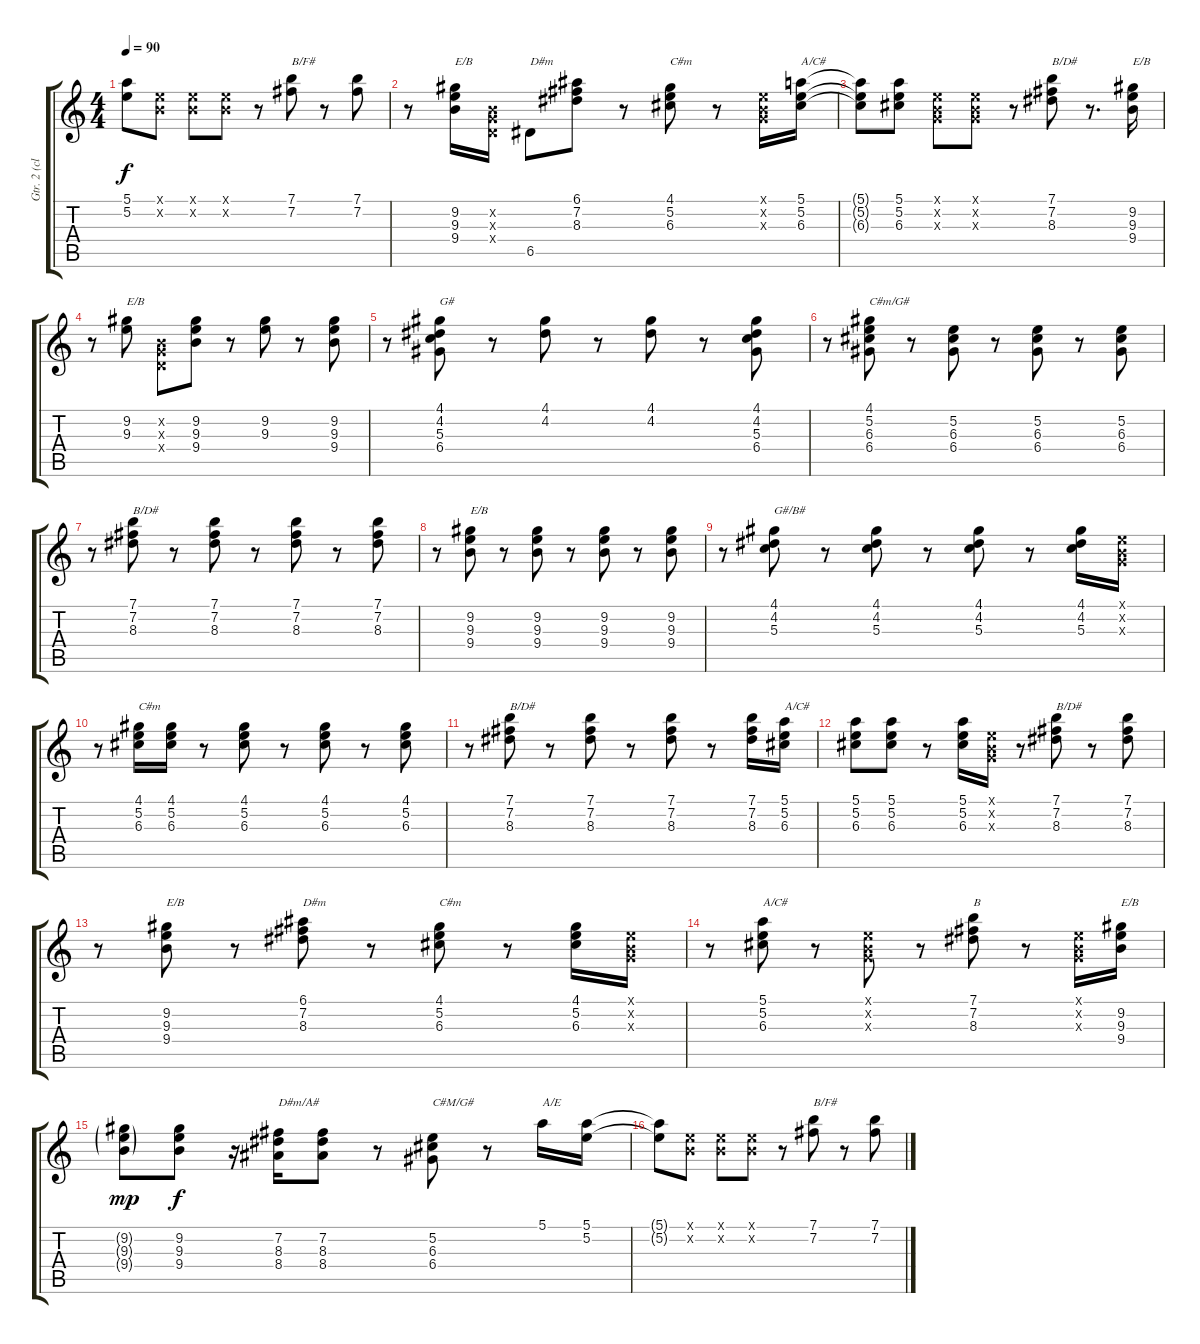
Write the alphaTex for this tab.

\track ("Gtr. 2 (clean)" "Gtr. 2 (cl") {instrument electricguitarclean}
\staff {score tabs}
\tuning (E4 B3 G3 D3 A2 E2) {hide}
\ts (4 4)
\tempo 90
\clef g2
\ks c
(5.1{t} 5.2{t}).8{dy f} (0.1{x} 0.2{x}).8 (0.1{x} 0.2{x}).8 (0.1{x} 0.2{x}).8 r.8 (7.1 7.2).8{txt "B/F#"} r.8 (7.1 7.2).8 |
r.8 (9.2 9.3 9.4).16{txt "E/B"} (0.2{x} 0.3{x} 0.4{x}).16 6.5.8{txt "D#m"} (6.1 7.2 8.3).8 r.8 (4.1 5.2 6.3).8{txt "C#m"} r.8 (0.1{x} 0.2{x} 0.3{x}).16 (5.1 5.2 6.3).16{txt "A/C#"} |
(5.1{t} 5.2{t} 6.3{t}).8 (5.1 5.2 6.3).8 (0.1{x} 0.2{x} 0.3{x}).8 (0.1{x} 0.2{x} 0.3{x}).8 r.8 (7.1 7.2 8.3).8{txt "B/D#"} r.8{d} (9.2 9.3 9.4).16{txt "E/B"} |
r.8 (9.2 9.3).8{txt "E/B"} (0.2{x} 0.3{x} 0.4{x}).8 (9.2 9.3 9.4).8 r.8 (9.2 9.3).8 r.8 (9.2 9.3 9.4).8 |
r.8 (4.1 4.2 5.3 6.4).8{txt "G#"} r.8 (4.1 4.2).8 r.8 (4.1 4.2).8 r.8 (4.1 4.2 5.3 6.4).8 |
r.8 (4.1 5.2 6.3 6.4).8{txt "C#m/G#"} r.8 (5.2 6.3 6.4).8 r.8 (5.2 6.3 6.4).8 r.8 (5.2 6.3 6.4).8 |
r.8 (7.1 7.2 8.3).8{txt "B/D#"} r.8 (7.1 7.2 8.3).8 r.8 (7.1 7.2 8.3).8 r.8 (7.1 7.2 8.3).8 |
r.8 (9.2 9.3 9.4).8{txt "E/B"} r.8 (9.2 9.3 9.4).8 r.8 (9.2 9.3 9.4).8 r.8 (9.2 9.3 9.4).8 |
r.8 (4.1 4.2 5.3).8{txt "G#/B#"} r.8 (4.1 4.2 5.3).8 r.8 (4.1 4.2 5.3).8 r.8 (4.1 4.2 5.3).16 (0.1{x} 0.2{x} 0.3{x}).16 |
r.8 (4.1 5.2 6.3).16{txt "C#m"} (4.1 5.2 6.3).16 r.8 (4.1 5.2 6.3).8 r.8 (4.1 5.2 6.3).8 r.8 (4.1 5.2 6.3).8 |
r.8 (7.1 7.2 8.3).8{txt "B/D#"} r.8 (7.1 7.2 8.3).8 r.8 (7.1 7.2 8.3).8 r.8 (7.1 7.2 8.3).16 (5.1 5.2 6.3).16{txt "A/C#"} |
(5.1 5.2 6.3).8 (5.1 5.2 6.3).8 r.8 (5.1 5.2 6.3).16 (0.1{x} 0.2{x} 0.3{x}).16 r.8 (7.1 7.2 8.3).8{txt "B/D#"} r.8 (7.1 7.2 8.3).8 |
r.8 (9.2 9.3 9.4).8{txt "E/B"} r.8 (6.1 7.2 8.3).8{txt "D#m"} r.8 (4.1 5.2 6.3).8{txt "C#m"} r.8 (4.1 5.2 6.3).16 (0.1{x} 0.2{x} 0.3{x}).16 |
r.8 (5.1 5.2 6.3).8{txt "A/C#"} r.8 (0.1{x} 0.2{x} 0.3{x}).8 r.8 (7.1 7.2 8.3).8{txt "B"} r.8 (0.1{x} 0.2{x} 0.3{x}).16 (9.2 9.3 9.4).16{txt "E/B"} |
(9.2{g} 9.3{g} 9.4{g}).8{dy mp} (9.2 9.3 9.4).8{dy f} r.16 (7.2 8.3 8.4).16{txt "D#m/A#"} (7.2 8.3 8.4).8 r.8 (5.2 6.3 6.4).8{txt "C#M/G#"} r.8 5.1.16{txt "A/E"} (5.1 5.2).16 |
(5.1{t} 5.2{t}).8 (0.1{x} 0.2{x}).8 (0.1{x} 0.2{x}).8 (0.1{x} 0.2{x}).8 r.8 (7.1 7.2).8{txt "B/F#"} r.8 (7.1 7.2).8
